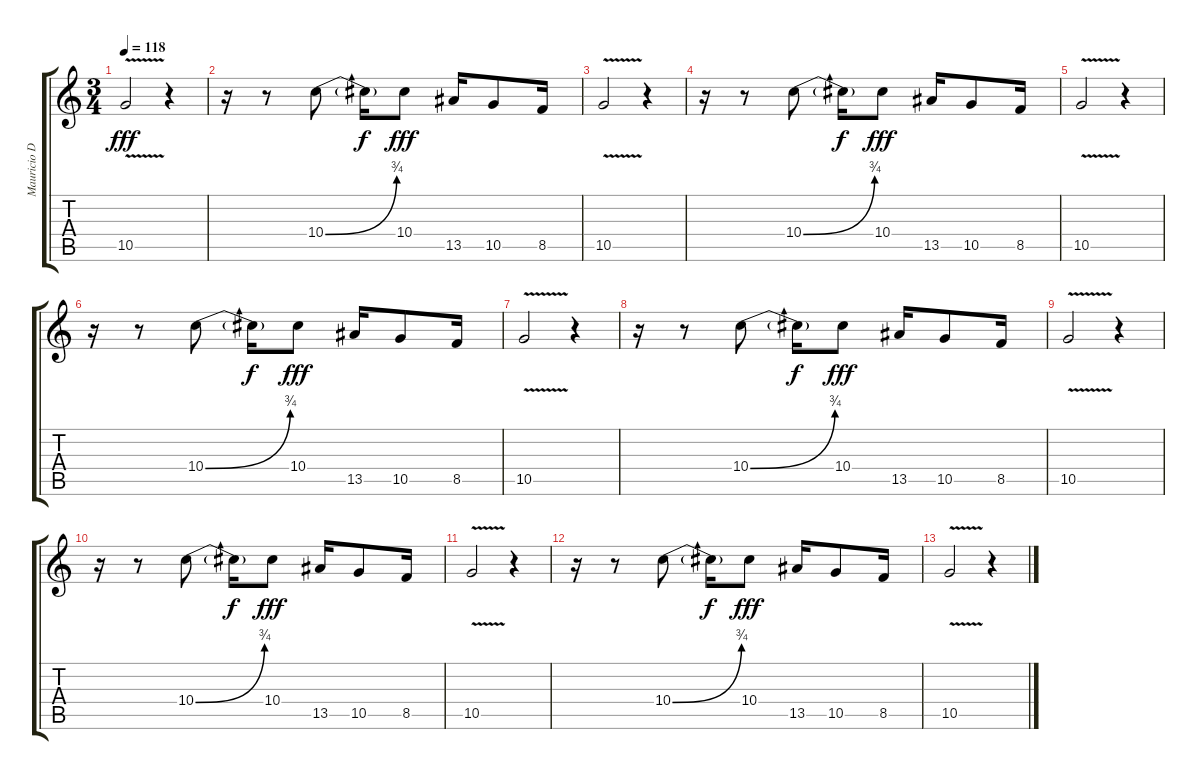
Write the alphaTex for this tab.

\track ("Mauricio Duran" "Mauricio D") {instrument overdrivenguitar}
\staff {score tabs}
\tuning (E4 B3 G3 D3 A2 E2) {hide}
\ts (3 4)
\tempo 118
\clef g2
\ks c
10.5{v}.2{dy fff} r.4 |
r.16 r.8 10.4{be (bend 0 0 60 3)}.8 10.4{t}.16{dy f} 10.4.8{dy fff} 13.5.16 10.5.8 8.5.16 |
10.5{v}.2 r.4 |
r.16 r.8 10.4{be (bend 0 0 60 3)}.8 10.4{t}.16{dy f} 10.4.8{dy fff} 13.5.16 10.5.8 8.5.16 |
10.5{v}.2 r.4 |
r.16 r.8 10.4{be (bend 0 0 60 3)}.8 10.4{t}.16{dy f} 10.4.8{dy fff} 13.5.16 10.5.8 8.5.16 |
10.5{v}.2 r.4 |
r.16 r.8 10.4{be (bend 0 0 60 3)}.8 10.4{t}.16{dy f} 10.4.8{dy fff} 13.5.16 10.5.8 8.5.16 |
10.5{v}.2 r.4 |
r.16 r.8 10.4{be (bend 0 0 60 3)}.8 10.4{t}.16{dy f} 10.4.8{dy fff} 13.5.16 10.5.8 8.5.16 |
10.5{v}.2 r.4 |
r.16 r.8 10.4{be (bend 0 0 60 3)}.8 10.4{t}.16{dy f} 10.4.8{dy fff} 13.5.16 10.5.8 8.5.16 |
10.5{v}.2 r.4
